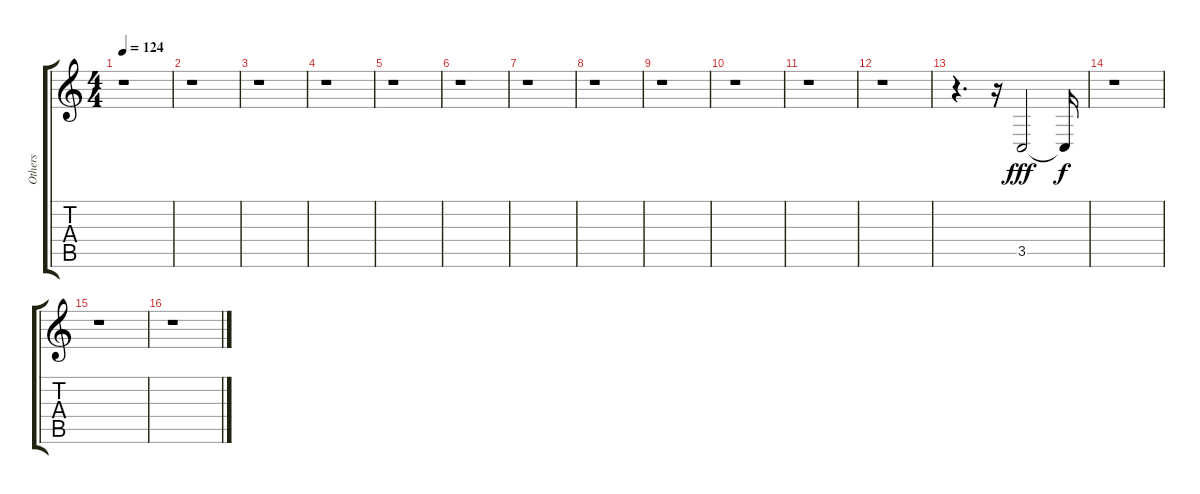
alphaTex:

\track ("Others" "Others") {instrument reversecymbal}
\staff {score tabs}
\tuning (E4 B3 G3 D3 A2 E2) {hide}
\ts (4 4)
\tempo 124
\clef g2
\ks c
r.1{dy f} |
r.1 |
r.1 |
r.1 |
r.1 |
r.1 |
r.1 |
r.1 |
r.1 |
r.1 |
r.1 |
r.1 |
r.4{d} r.16 3.5.2{dy fff} 3.5{t}.16{dy f} |
r.1 |
r.1 |
r.1
